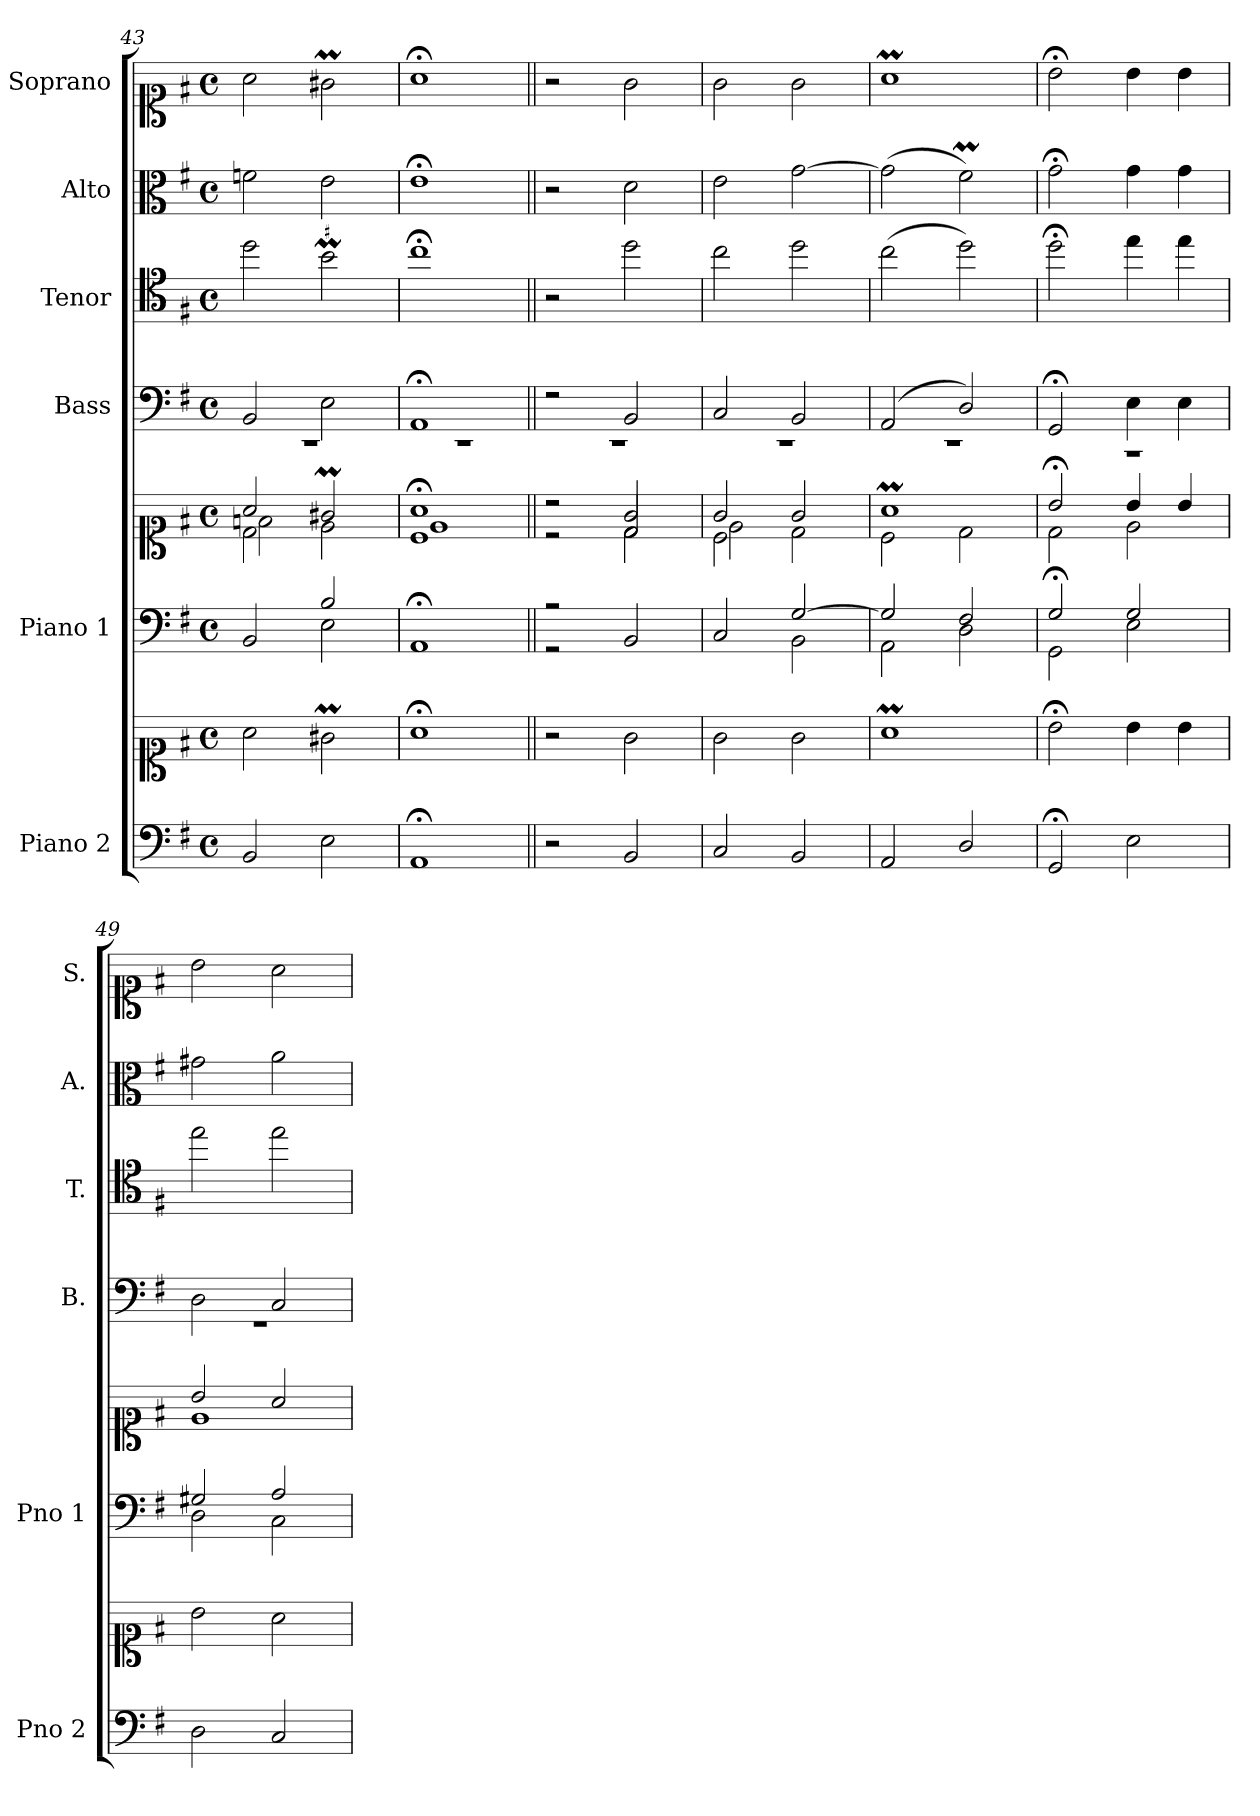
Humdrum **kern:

**kern	**kern	**kern	**kern	**kern	**kern	**kern	**kern
*part6	*part6	*part5	*part5	*part4	*part3	*part2	*part1
*staff8	*staff7	*staff6	*staff5	*staff4	*staff3	*staff2	*staff1
*I"Piano 2	*	*I"Piano 1	*	*I"Bass	*I"Tenor	*I"Alto	*I"Soprano
*I'Pno 2	*	*I'Pno 1	*	*I'B.	*I'T.	*I'A.	*I'S.
*clefF4	*clefC1	*clefF4	*clefC1	*clefF4	*clefC4	*clefC3	*clefC1
*	*	*	*	*	*ITrd7c12	*	*
*k[f#]	*k[f#]	*k[f#]	*k[f#]	*k[f#]	*k[f#]	*k[f#]	*k[f#]
*G:	*G:	*G:	*G:	*G:	*G:	*G:	*G:
*M4/4	*M4/4	*M4/4	*M4/4	*M4/4	*M4/4	*M4/4	*M4/4
*met(c)	*met(c)	*met(c)	*met(c)	*met(c)	*met(c)	*met(c)	*met(c)
=43	=43	=43	=43	=43	=43	=43	=43
*	*	*^	*^	*^	*	*	*
*	*	*	*	*	*^	*	*	*	*	*
2BB/	2a\	2ryy	2BB/	2a/	2d\	2fn\	2BB/	1r	2d\	2fn\	2a\
2E\	2g#Xm\	2B/	2E\	2g#Xm/	2ryy	2e\	2E\	.	2BM\	2e\	2g#Xm\
*	*	*v	*v	*	*	*	*	*	*	*	*
=44	=44	=44	=44	=44	=44	=44	=44	=44	=44	=44
1AA;/	1a;<\	1AA;/	1a;</	1c\	1e\	1AA;</	1r	1c;<\	1e;<\	1a;<\
=45||	=45||	=45||	=45||	=45||	=45||	=45||	=45||	=45||	=45||	=45||
*	*	*^	*	*	*	*	*	*	*	*
2r	2r	2r	2r	2r	2ryy	2r	2r	1r	2r	2r	2r
2BB/	2g\	2ryy	2BB/	2g/	2d\	2d/	2BB/	.	2d\	2d\	2g\
=46	=46	=46	=46	=46	=46	=46	=46	=46	=46	=46	=46
2C/	2g\	2ryy	2C/	2g/	2c\	2e\	2C/	1r	2c\	2e\	2g\
2BB/	2g\	[>2G/	2BB\	2g/	2ryy	2d\	2BB/	.	2d\	[>2g\	2g\
*	*	*	*	*	*v	*v	*	*	*	*	*
=47	=47	=47	=47	=47	=47	=47	=47	=47	=47	=47
2AA/	1aM\	2G/]	2AA\	1aM/	2c\	(2AA/	1r	(2c\	(2g\]	1aM\
2D/	.	2F#/	2D\	.	2d\	2D/)	.	2d\)	2f#m\)	.
=48	=48	=48	=48	=48	=48	=48	=48	=48	=48	=48
2GG;/	2b;<\	2G;/	2GG\	2b;</	2d\	2GG;</	1r	2d;<\	2g;<\	2b;<\
2E\	4b\	2G/	2E\	4b/	2e\	4E\	.	4e\	4g\	4b\
.	4b\	.	.	4b/	.	4E\	.	4e\	4g\	4b\
=49	=49	=49	=49	=49	=49	=49	=49	=49	=49	=49
2D\	2b\	2G#X/	2D\	2b/	1e\	2D\	1r	2e\	2g#X\	2b\
2C/	2a\	2A/	2C\	2a/	.	2C/	.	2e\	2a\	2a\
*	*	*v	*v	*	*	*v	*v	*	*	*
*	*	*	*v	*v	*	*	*	*
=	=	=	=	=	=	=	=
*-	*-	*-	*-	*-	*-	*-	*-
